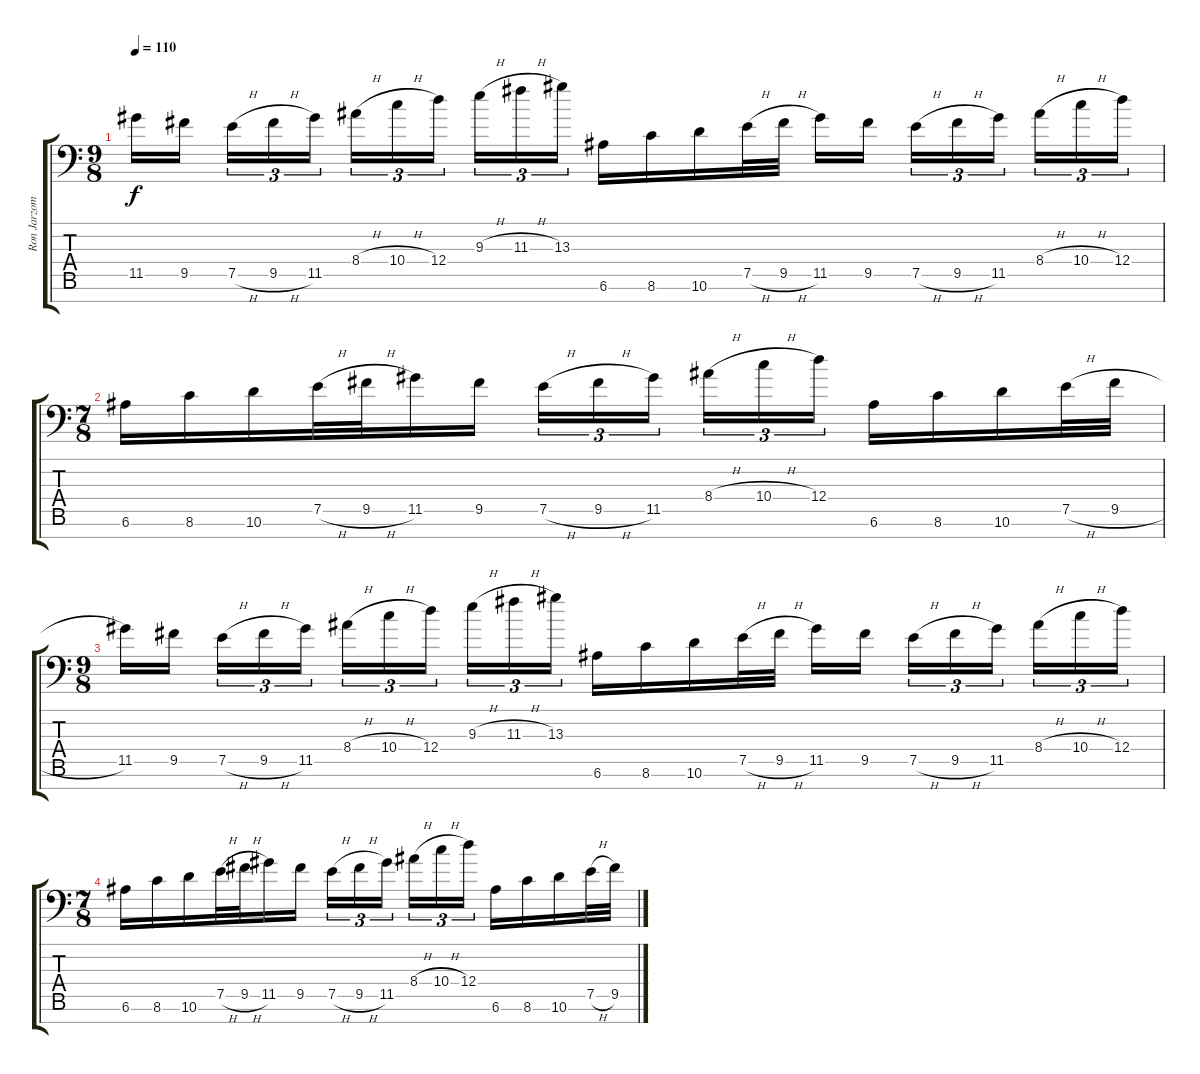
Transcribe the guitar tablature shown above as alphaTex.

\track ("Ron Jarzombek - Lead 1" "Ron Jarzom") {instrument electricguitarjazz}
\staff {score tabs}
\tuning (E4 B3 G3 D3 A2 E2 A1) {hide}
\ts (9 8)
\tempo 110
\clef f4
\ks c
11.5.16{dy f} 9.5.16{beam splitsecondary} 7.5{h}.16{tu (3 2)} 9.5{h}.16{tu (3 2)} 11.5.16{tu (3 2) beam splitsecondary} 8.4{h}.16{tu (3 2)} 10.4{h}.16{tu (3 2)} 12.4.16{tu (3 2)} 9.3{h}.16{tu (3 2)} 11.3{h}.16{tu (3 2)} 13.3.16{tu (3 2) beam splitsecondary} 6.6.16 8.6.16 10.6.16 7.5{h}.32 9.5{h}.32 11.5.16 9.5.16{beam splitsecondary} 7.5{h}.16{tu (3 2)} 9.5{h}.16{tu (3 2)} 11.5.16{tu (3 2) beam splitsecondary} 8.4{h}.16{tu (3 2)} 10.4{h}.16{tu (3 2)} 12.4.16{tu (3 2)} |
\ts (7 8)
6.6.16 8.6.16 10.6.16 7.5{h}.32 9.5{h}.32 11.5.16 9.5.16 7.5{h}.16{tu (3 2)} 9.5{h}.16{tu (3 2)} 11.5.16{tu (3 2)} 8.4{h}.16{tu (3 2)} 10.4{h}.16{tu (3 2)} 12.4.16{tu (3 2)} 6.6.16 8.6.16 10.6.16 7.5{h}.32 9.5{h}.32 |
\ts (9 8)
11.5.16 9.5.16{beam splitsecondary} 7.5{h}.16{tu (3 2)} 9.5{h}.16{tu (3 2)} 11.5.16{tu (3 2) beam splitsecondary} 8.4{h}.16{tu (3 2)} 10.4{h}.16{tu (3 2)} 12.4.16{tu (3 2)} 9.3{h}.16{tu (3 2)} 11.3{h}.16{tu (3 2)} 13.3.16{tu (3 2) beam splitsecondary} 6.6.16 8.6.16 10.6.16 7.5{h}.32 9.5{h}.32 11.5.16 9.5.16{beam splitsecondary} 7.5{h}.16{tu (3 2)} 9.5{h}.16{tu (3 2)} 11.5.16{tu (3 2) beam splitsecondary} 8.4{h}.16{tu (3 2)} 10.4{h}.16{tu (3 2)} 12.4.16{tu (3 2)} |
\ts (7 8)
6.6.16 8.6.16 10.6.16 7.5{h}.32 9.5{h}.32 11.5.16 9.5.16 7.5{h}.16{tu (3 2)} 9.5{h}.16{tu (3 2)} 11.5.16{tu (3 2)} 8.4{h}.16{tu (3 2)} 10.4{h}.16{tu (3 2)} 12.4.16{tu (3 2)} 6.6.16 8.6.16 10.6.16 7.5{h}.32 9.5{h}.32
